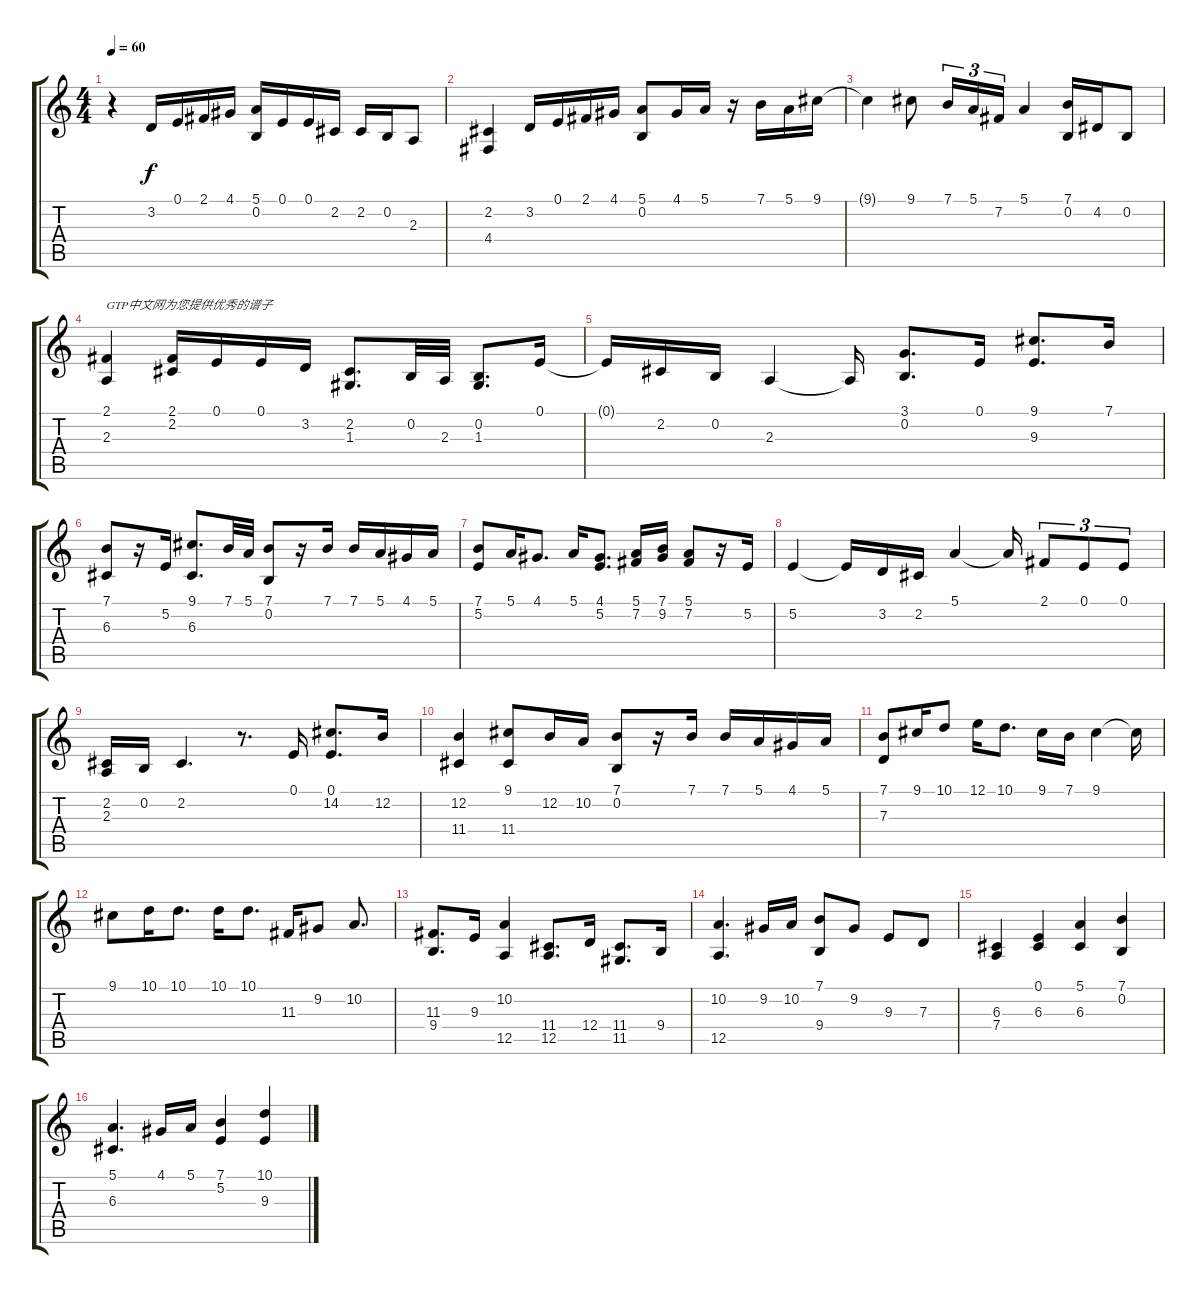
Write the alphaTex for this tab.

\track "" {instrument brightacousticpiano}
\staff {score tabs}
\tuning (E4 B3 G3 D3 A2 E2) {hide}
\ts (4 4)
\tempo 60
\clef g2
\ks c
r.4{dy f} 3.2.16 0.1.16 2.1.16 4.1.16 (5.1 0.2).16 0.1.16 0.1.16 2.2.16 2.2.16 0.2.16 2.3.8 |
(2.2 4.4).4 3.2.16 0.1.16 2.1.16 4.1.16 (5.1 0.2).8 4.1.16 5.1.16 r.16 7.1.16 5.1.16 9.1.16 |
9.1{t}.4 9.1.8 7.1.16{tu (3 2)} 5.1.16{tu (3 2)} 7.2.16{tu (3 2)} 5.1.4 (7.1 0.2).16 4.2.16 0.2.8 |
(2.1 2.3).4{txt "GTP中文网为您提供优秀的谱子"} (2.1 2.2).16 0.1.16 0.1.16 3.2.16 (2.2 1.3).8{d} 0.2.32 2.3.32 (0.2 1.3).8{d} 0.1.16 |
0.1{t}.16 2.2.16 0.2.16 2.3.4 2.3{t}.16 (3.1 0.2).8{d} 0.1.16 (9.1 9.3).8{d} 7.1.16 |
(7.1 6.3).8 r.16 5.2.16 (9.1 6.3).8{d} 7.1.32 5.1.32 (7.1 0.2).8 r.16 7.1.16 7.1.16 5.1.16 4.1.16 5.1.16 |
(7.1 5.2).8 5.1.16 4.1.8{d} 5.1.16 (4.1 5.2).8{d} (5.1 7.2).16 (7.1 9.2).16 (5.1 7.2).8 r.16 5.2.16 |
5.2.4 5.2{t}.16 3.2.16 2.2.16 5.1.4 5.1{t}.16 2.1.8{tu (3 2)} 0.1.8{tu (3 2)} 0.1.8{tu (3 2)} |
(2.2 2.3).16 0.2.16 2.2.4{d} r.8{d} 0.1.16 (0.1 14.2).8{d} 12.2.16 |
(12.2 11.4).4 (9.1 11.4).8 12.2.16 10.2.16 (7.1 0.2).8 r.16 7.1.16 7.1.16 5.1.16 4.1.16 5.1.16 |
(7.1 7.3).8 9.1.16 10.1.8 12.1.16 10.1.8{d} 9.1.16 7.1.16 9.1.4 9.1{t}.16 |
9.1.8 10.1.16 10.1.8{d} 10.1.16 10.1.8{d} 11.3.16 9.2.8 10.2.8{d} |
(11.3 9.4).8{d} 9.3.16 (10.2 12.5).4 (11.4 12.5).8{d} 12.4.16 (11.4 11.5).8{d} 9.4.16 |
(10.2 12.5).4{d} 9.2.16 10.2.16 (7.1 9.4).8 9.2.8 9.3.8 7.3.8 |
(6.3 7.4).4 (0.1 6.3).4 (5.1 6.3).4 (7.1 0.2).4 |
(5.1 6.3).4{d} 4.1.16 5.1.16 (7.1 5.2).4 (10.1 9.3).4
